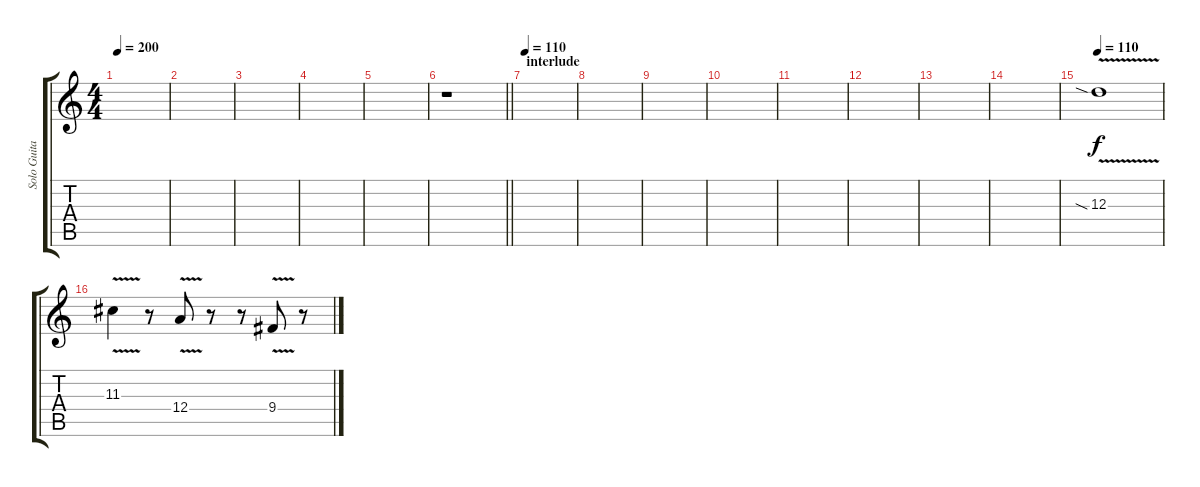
\track ("Solo Guitar " "Solo Guita") {instrument overdrivenguitar}
\staff {score tabs}
\tuning (B3 Gb3 D3 A2 E2 B1) {hide}
\ts (4 4)
\tempo 200
\clef g2
\ks c
|
|
|
|
|
\barLineRight lightlight
r.1{instrument overdrivenguitar} |
\section ("" "interlude")
\tempo 110
|
|
|
|
|
|
|
|
\tempo 110
12.3{v sia}.1 |
11.3{v}.4 r.8 12.4{v}.8 r.8 r.8 9.4{v}.8 r.8
